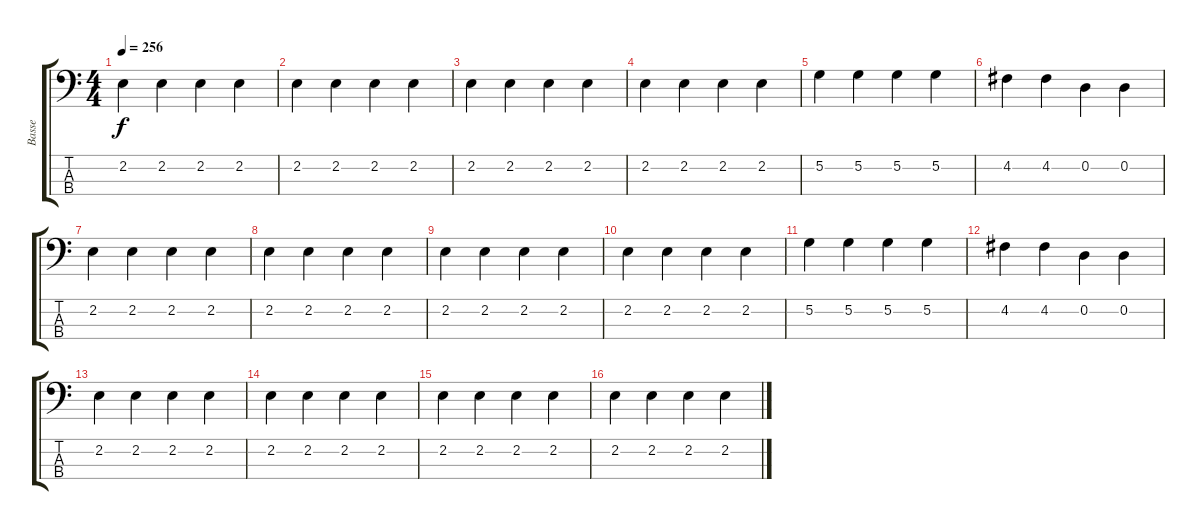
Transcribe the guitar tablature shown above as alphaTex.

\track ("Basse" "Basse") {instrument electricbassfinger}
\staff {score tabs}
\tuning (G2 D2 A1 E1) {hide}
\ts (4 4)
\tempo 256
\clef f4
\ks c
2.2.4{dy f} 2.2.4 2.2.4 2.2.4 |
2.2.4 2.2.4 2.2.4 2.2.4 |
2.2.4 2.2.4 2.2.4 2.2.4 |
2.2.4 2.2.4 2.2.4 2.2.4 |
5.2.4 5.2.4 5.2.4 5.2.4 |
4.2.4 4.2.4 0.2.4 0.2.4 |
2.2.4 2.2.4 2.2.4 2.2.4 |
2.2.4 2.2.4 2.2.4 2.2.4 |
2.2.4 2.2.4 2.2.4 2.2.4 |
2.2.4 2.2.4 2.2.4 2.2.4 |
5.2.4 5.2.4 5.2.4 5.2.4 |
4.2.4 4.2.4 0.2.4 0.2.4 |
2.2.4 2.2.4 2.2.4 2.2.4 |
2.2.4 2.2.4 2.2.4 2.2.4 |
2.2.4 2.2.4 2.2.4 2.2.4 |
2.2.4 2.2.4 2.2.4 2.2.4
